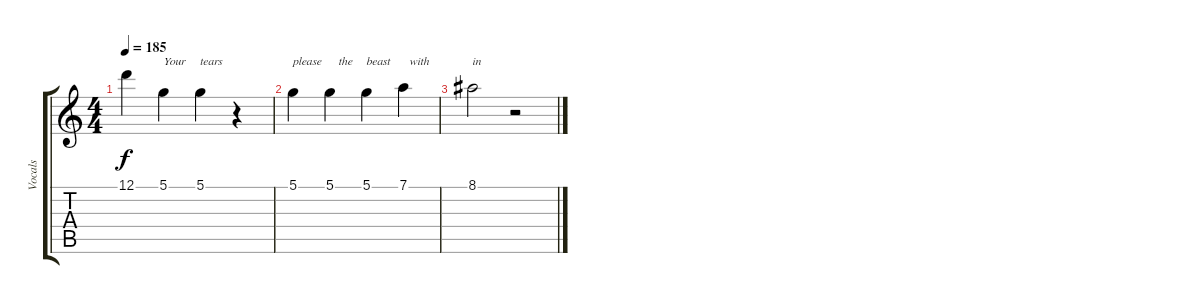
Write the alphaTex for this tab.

\track ("Vocals" "Vocals") {instrument distortionguitar}
\staff {score tabs}
\tuning (D4 A3 F3 C3 G2 D2) {hide}
\ts (4 4)
\tempo 185
\clef g2
\ks c
12.1{t}.4{dy f} 5.1.4{txt "Your"} 5.1.4{txt "tears"} r.4 |
5.1.4{txt "please"} 5.1.4{txt "   the"} 5.1.4{txt "beast"} 7.1.4{txt "  with"} |
8.1.2{txt "in"} r.2
